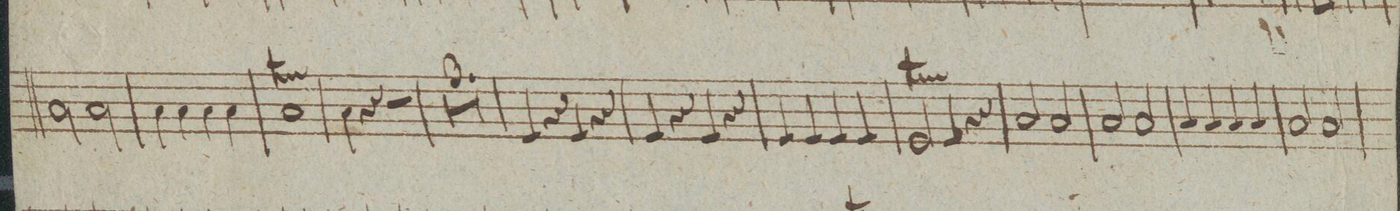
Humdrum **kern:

**kern	**dynam
*I"in C:G: Tympani:	*
*clefF4	*
*k[]	*
*met(c|)	*
*M4/4	*
2C\	.
2C\	.
=161	=161
4C\	.
4C\	.
4C\	.
4C\	.
=162	=162
1C/TT	.
=163	=163
4C\	.
4r	.
2r	.
=164	=164
1r	.
=165	=165
1r	.
=166	=166
1r	.
=167	=167
4GG/	.
4r	.
4GG/	.
4r	.
=168	=168
4GG/	.
4r	.
4GG/	.
4r	.
=169	=169
4GG/	.
4GG/	.
4GG/	.
4GG/	.
=170	=170
2GGTT/	.
4GG/	.
4r	.
=171	=171
2C/	.
2C/	.
=172	=172
2C/	.
2C/	.
=173	=173
4C/	.
4C/	.
4C/	.
4C/	.
=174	=174
2C/	.
2C/	.
=175	=175
*-	*-
